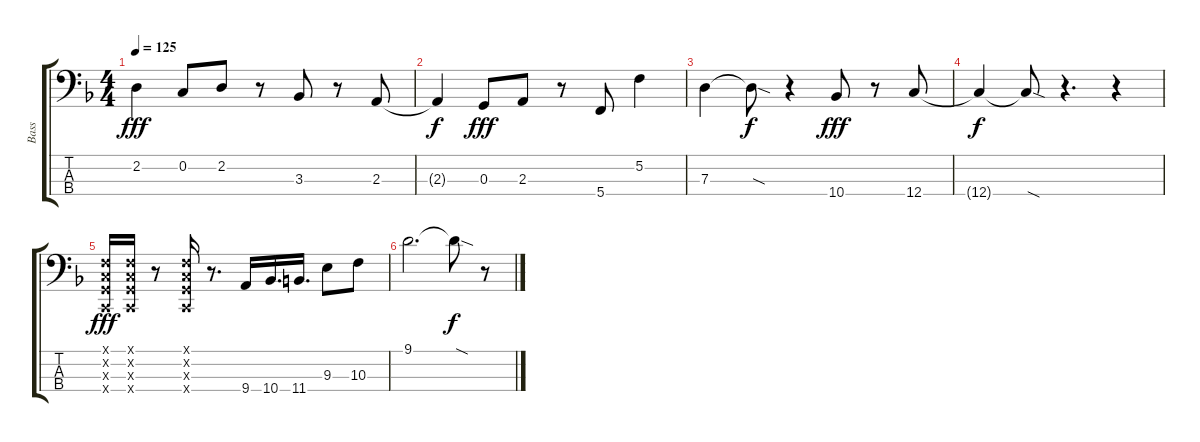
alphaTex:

\track ("Bass" "Bass") {instrument electricbasspick}
\staff {score tabs}
\tuning (F2 C2 G1 C1) {hide}
\ts (4 4)
\tempo 125
\clef f4
\ks dminor
2.2.4{dy fff} 0.2.8 2.2.8 r.8 3.3.8 r.8 2.3.8 |
2.3{t}.4{dy f} 0.3.8{dy fff} 2.3.8 r.8 5.4.8 5.2.4 |
7.3.4 7.3{sod t}.8{dy f} r.4 10.4.8{dy fff} r.8 12.4.8 |
12.4{t}.4{dy f} 12.4{sod t}.8 r.4{d} r.4 |
(0.1{x} 0.2{x} 0.3{x} 0.4{x}).16{dy fff} (0.1{x} 0.2{x} 0.3{x} 0.4{x}).16 r.8 (0.1{x} 0.2{x} 0.3{x} 0.4{x}).16 r.8{d} 9.4.16 10.4.16{d} 11.4.16{d} 9.3.8 10.3.8 |
9.1.2{d} 9.1{sod t}.8{dy f} r.8
